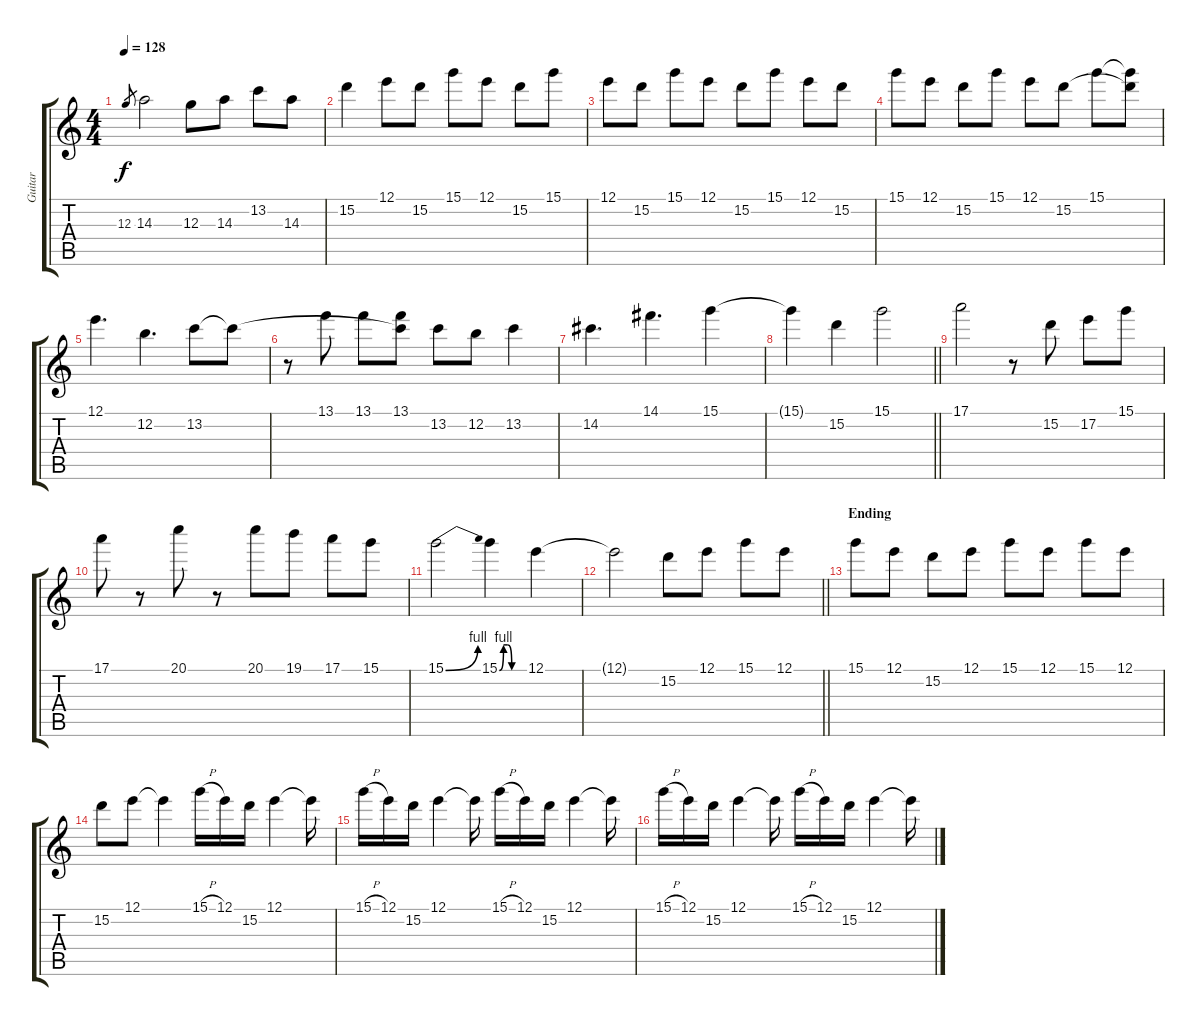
\track ("Guitar" "Guitar") {instrument distortionguitar}
\staff {score tabs}
\tuning (E4 B3 G3 D3 A2 E2) {hide}
\ts (4 4)
\tempo 128
\clef g2
\ks c
12.3.8{gr dy f} 14.3.2 12.3.8 14.3.8 13.2.8 14.3.8 |
15.2.4 12.1.8 15.2.8 15.1.8 12.1.8 15.2.8 15.1.8 |
12.1.8 15.2.8 15.1.8 12.1.8 15.2.8 15.1.8 12.1.8 15.2.8 |
15.1.8 12.1.8 15.2.8 15.1.8 12.1.8 15.2.8 15.1.8 (15.1{t} 15.2{t}).8 |
12.1.4{d} 12.2.4{d} 13.2.8 13.2{t}.8 |
r.8 13.1.8 13.1.8 (13.1 13.2{t}).8 13.2.8 12.2.8 13.2.4 |
14.2.4{d} 14.1.4{d} 15.1.4 |
\barLineRight lightlight
15.1{t}.4 15.2.4 15.1.2 |
17.1.2 r.8 15.2.8 17.2.8 15.1.8 |
17.1.8 r.8 20.1.8 r.8 20.1.8 19.1.8 17.1.8 15.1.8 |
15.1{be (bend 0 0 60 4)}.2 15.1{be (custom 0 0 10 4 20 4 30 0 60 0)}.4 12.1.4 |
\barLineRight lightlight
12.1{t}.2 15.2.8 12.1.8 15.1.8 12.1.8 |
\section ("" "Ending")
15.1.8 12.1.8 15.2.8 12.1.8 15.1.8 12.1.8 15.1.8 12.1.8 |
15.2.8 12.1.8 12.1{t}.4 15.1{h}.16 12.1.16 15.2.16 12.1.4 12.1{t}.16 |
15.1{h}.16 12.1.16 15.2.16 12.1.4 12.1{t}.16 15.1{h}.16 12.1.16 15.2.16 12.1.4 12.1{t}.16 |
15.1{h}.16 12.1.16 15.2.16 12.1.4 12.1{t}.16 15.1{h}.16 12.1.16 15.2.16 12.1.4 12.1{t}.16
